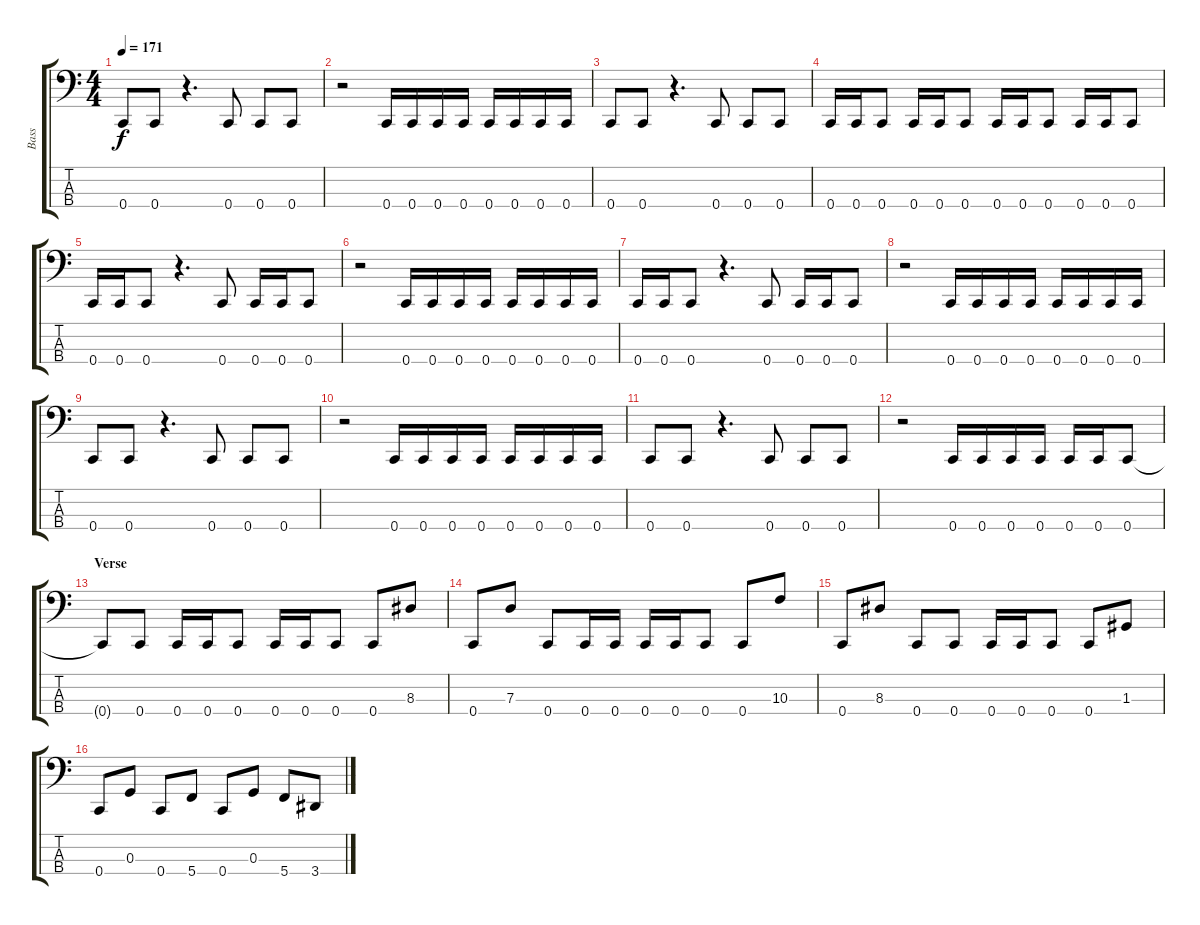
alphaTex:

\track ("Bass" "Bass") {instrument electricbasspick}
\staff {score tabs}
\tuning (F2 C2 G1 C1) {hide}
\ts (4 4)
\tempo 171
\clef f4
\ks c
0.4.8{dy f} 0.4.8 r.4{d} 0.4.8 0.4.8 0.4.8 |
r.2 0.4.16 0.4.16 0.4.16 0.4.16 0.4.16 0.4.16 0.4.16 0.4.16 |
0.4.8 0.4.8 r.4{d} 0.4.8 0.4.8 0.4.8 |
0.4.16 0.4.16 0.4.8 0.4.16 0.4.16 0.4.8 0.4.16 0.4.16 0.4.8 0.4.16 0.4.16 0.4.8 |
0.4.16 0.4.16 0.4.8 r.4{d} 0.4.8 0.4.16 0.4.16 0.4.8 |
r.2 0.4.16 0.4.16 0.4.16 0.4.16 0.4.16 0.4.16 0.4.16 0.4.16 |
0.4.16 0.4.16 0.4.8 r.4{d} 0.4.8 0.4.16 0.4.16 0.4.8 |
r.2 0.4.16 0.4.16 0.4.16 0.4.16 0.4.16 0.4.16 0.4.16 0.4.16 |
0.4.8 0.4.8 r.4{d} 0.4.8 0.4.8 0.4.8 |
r.2 0.4.16 0.4.16 0.4.16 0.4.16 0.4.16 0.4.16 0.4.16 0.4.16 |
0.4.8 0.4.8 r.4{d} 0.4.8 0.4.8 0.4.8 |
r.2 0.4.16 0.4.16 0.4.16 0.4.16 0.4.16 0.4.16 0.4.8 |
\section ("" "Verse")
0.4{t}.8 0.4.8 0.4.16 0.4.16 0.4.8 0.4.16 0.4.16 0.4.8 0.4.8 8.3.8 |
0.4.8 7.3.8 0.4.8 0.4.16 0.4.16 0.4.16 0.4.16 0.4.8 0.4.8 10.3.8 |
0.4.8 8.3.8 0.4.8 0.4.8 0.4.16 0.4.16 0.4.8 0.4.8 1.3.8 |
0.4.8 0.3.8 0.4.8 5.4.8 0.4.8 0.3.8 5.4.8 3.4.8
